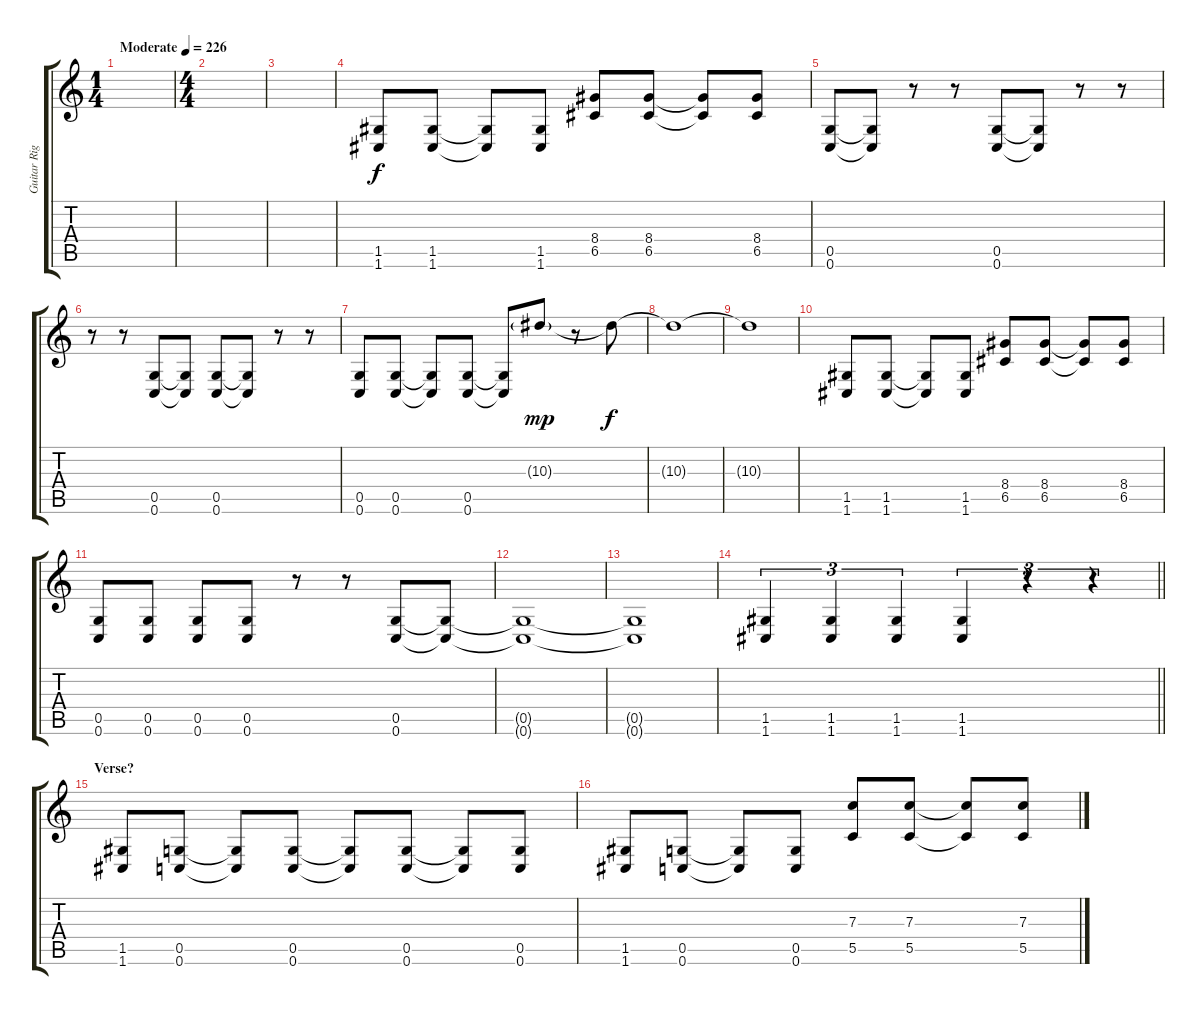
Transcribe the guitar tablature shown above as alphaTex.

\track ("Guitar Right" "Guitar Rig") {instrument distortionguitar}
\staff {score tabs}
\tuning (D4 A3 F3 C3 G2 C2) {hide}
\ts (1 4)
\tempo (226 "Moderate")
\clef g2
\ks c
|
\ts (4 4)
|
|
(1.5 1.6).8 (1.5 1.6).8 (1.5{t} 1.6{t}).8 (1.5 1.6).8 (8.4 6.5).8 (8.4 6.5).8 (8.4{t} 6.5{t}).8 (8.4 6.5).8 |
(0.5 0.6).8 (0.5{t} 0.6{t}).8 r.8 r.8 (0.5 0.6).8 (0.5{t} 0.6{t}).8 r.8 r.8 |
r.8 r.8 (0.5 0.6).8 (0.5{t} 0.6{t}).8 (0.5 0.6).8 (0.5{t} 0.6{t}).8 r.8 r.8 |
(0.5 0.6).8 (0.5 0.6).8 (0.5{t} 0.6{t}).8 (0.5 0.6).8 (0.5{t} 0.6{t}).8 10.3{g}.8{dy mp} r.8 10.3{t}.8{dy f} |
10.3{t}.1 |
10.3{t}.1 |
(1.5 1.6).8 (1.5 1.6).8 (1.5{t} 1.6{t}).8 (1.5 1.6).8 (8.4 6.5).8 (8.4 6.5).8 (8.4{t} 6.5{t}).8 (8.4 6.5).8 |
(0.5 0.6).8 (0.5 0.6).8 (0.5 0.6).8 (0.5 0.6).8 r.8 r.8 (0.5 0.6).8 (0.5{t} 0.6{t}).8 |
(0.5{t} 0.6{t}).1 |
(0.5{t} 0.6{t}).1 |
\barLineRight lightlight
(1.5 1.6).4{tu (3 2)} (1.5 1.6).4{tu (3 2)} (1.5 1.6).4{tu (3 2)} (1.5 1.6).4{tu (3 2)} r.4{tu (3 2)} r.4{tu (3 2)} |
\section ("" "Verse?")
(1.5 1.6).8 (0.5 0.6).8 (0.5{t} 0.6{t}).8 (0.5 0.6).8 (0.5{t} 0.6{t}).8 (0.5 0.6).8 (0.5{t} 0.6{t}).8 (0.5 0.6).8 |
(1.5 1.6).8 (0.5 0.6).8 (0.5{t} 0.6{t}).8 (0.5 0.6).8 (7.3 5.5).8 (7.3 5.5).8 (7.3{t} 5.5{t}).8 (7.3 5.5).8
